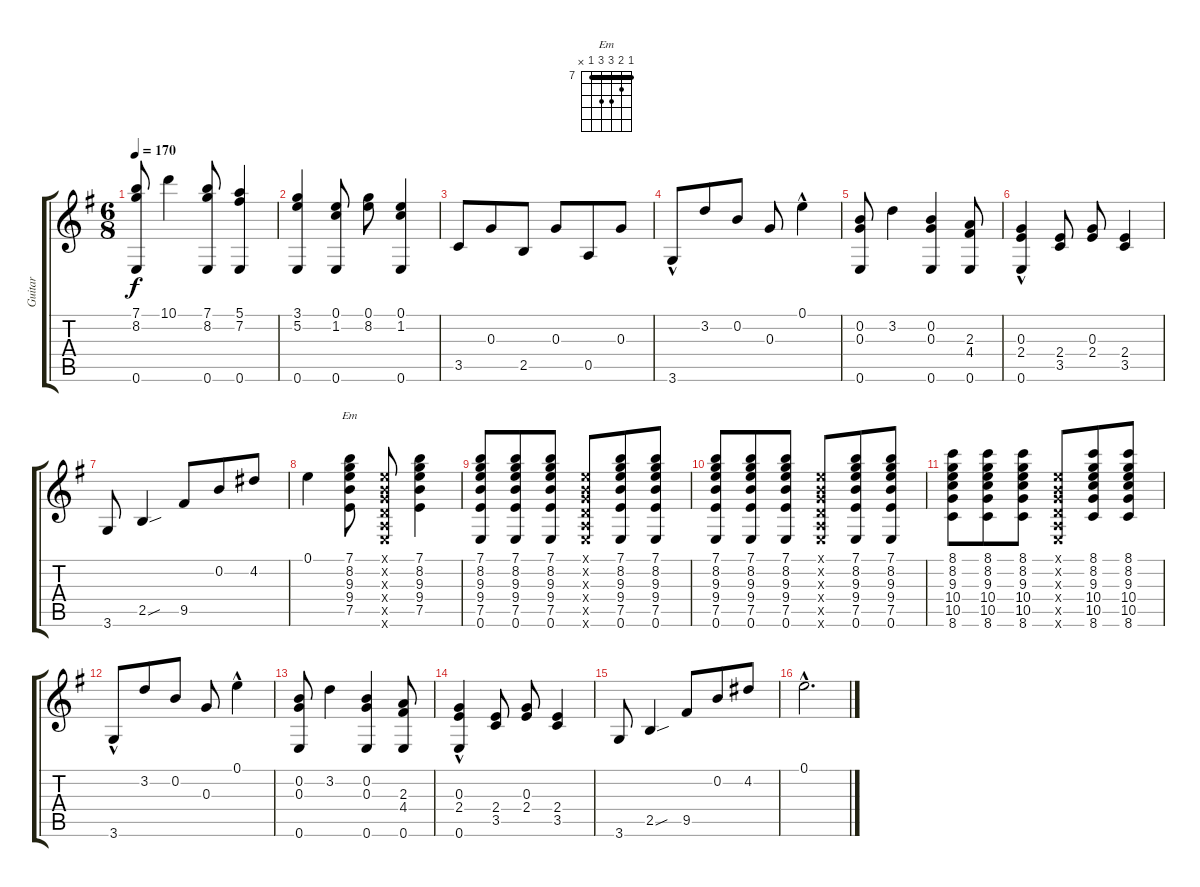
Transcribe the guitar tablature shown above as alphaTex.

\track ("Guitar" "Guitar") {instrument acousticguitarnylon}
\staff {score tabs}
\tuning (E4 B3 G3 D3 A2 E2) {hide}
\chord ("Em" 7 8 9 9 7 x) {firstfret 7 barre 7}
\ts (6 8)
\tempo 170
\clef g2
\ks g
(7.1 8.2 0.6).8{dy f} 10.1.4 (7.1 8.2 0.6).8 (5.1 7.2 0.6).4 |
(3.1 5.2 0.6).4 (0.1 1.2 0.6).8 (0.1 8.2).8 (0.1 1.2 0.6).4 |
3.5.8 0.3.8 2.5.8 0.3.8 0.5.8 0.3.8 |
3.6{hac}.8 3.2.8 0.2.8 0.3.8 0.1{hac}.4 |
(0.2 0.3 0.6).8 3.2.4 (0.2 0.3 0.6).4 (2.3 4.4 0.6).8 |
(0.3 2.4 0.6{hac}).4 (2.4 3.5).8 (0.3 2.4).8 (2.4 3.5).4 |
3.6.8 2.5{sou}.4 9.5.8 0.2.8 4.2.8 |
0.1.4 (7.1 8.2 9.3 9.4 7.5).8{ch "Em" volume 10} (0.1{x} 0.2{x} 0.3{x} 0.4{x} 0.5{x} 0.6{x}).8 (7.1 8.2 9.3 9.4 7.5).4 |
(7.1 8.2 9.3 9.4 7.5 0.6).8 (7.1 8.2 9.3 9.4 7.5 0.6).8 (7.1 8.2 9.3 9.4 7.5 0.6).8 (0.1{x} 0.2{x} 0.3{x} 0.4{x} 0.5{x} 0.6{x}).8 (7.1 8.2 9.3 9.4 7.5 0.6).8 (7.1 8.2 9.3 9.4 7.5 0.6).8 |
(7.1 8.2 9.3 9.4 7.5 0.6).8 (7.1 8.2 9.3 9.4 7.5 0.6).8 (7.1 8.2 9.3 9.4 7.5 0.6).8 (0.1{x} 0.2{x} 0.3{x} 0.4{x} 0.5{x} 0.6{x}).8 (7.1 8.2 9.3 9.4 7.5 0.6).8 (7.1 8.2 9.3 9.4 7.5 0.6).8 |
(8.1 8.2 9.3 10.4 10.5 8.6).8 (8.1 8.2 9.3 10.4 10.5 8.6).8 (8.1 8.2 9.3 10.4 10.5 8.6).8 (0.1{x} 0.2{x} 0.3{x} 0.4{x} 0.5{x} 0.6{x}).8 (8.1 8.2 9.3 10.4 10.5 8.6).8 (8.1 8.2 9.3 10.4 10.5 8.6).8 |
3.6{hac}.8{volume 16} 3.2.8 0.2.8 0.3.8 0.1{hac}.4 |
(0.2 0.3 0.6).8 3.2.4 (0.2 0.3 0.6).4 (2.3 4.4 0.6).8 |
(0.3 2.4 0.6{hac}).4 (2.4 3.5).8 (0.3 2.4).8 (2.4 3.5).4 |
3.6.8 2.5{sou}.4 9.5.8 0.2.8 4.2.8 |
0.1{hac}.2{d}
